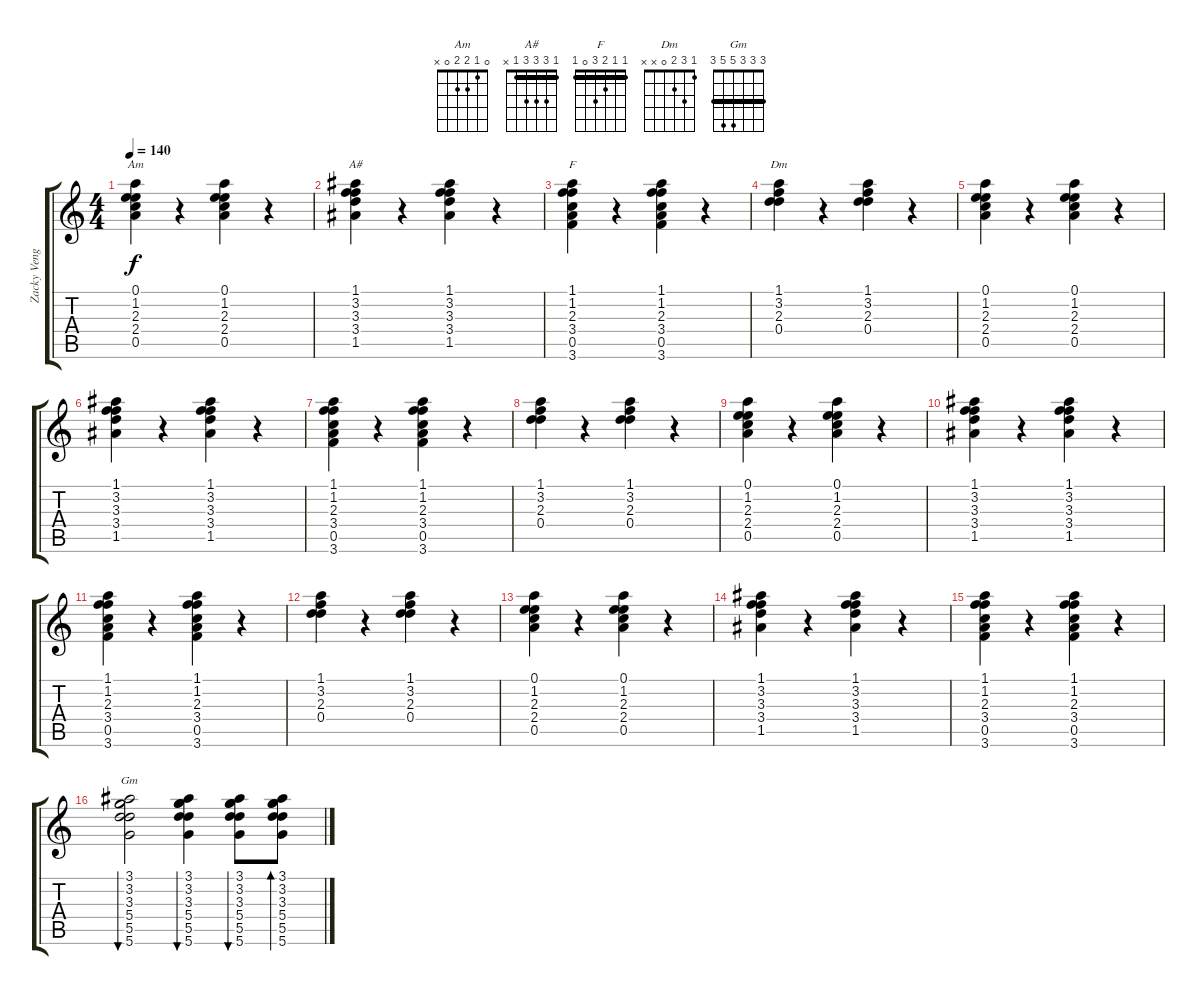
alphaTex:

\track ("Zacky Vengeance" "Zacky Veng") {instrument acousticguitarsteel}
\staff {score tabs}
\tuning (E4 B3 G4 D4 A3 D3) {hide}
\chord ("Am" 0 1 2 2 0 x)
\chord ("A#" 1 3 3 3 1 x) {barre 1}
\chord ("F" 1 1 2 3 0 1) {barre 1}
\chord ("Dm" 1 3 2 0 x x)
\chord ("Gm" 3 3 3 5 5 3) {barre 3}
\ts (4 4)
\tempo 140
\clef g2
\ks c
(0.1 1.2 2.3 2.4 0.5).4{ch "Am" dy f} r.4 (0.1 1.2 2.3 2.4 0.5).4 r.4 |
(1.1 3.2 3.3 3.4 1.5).4{ch "A#"} r.4 (1.1 3.2 3.3 3.4 1.5).4 r.4 |
(1.1 1.2 2.3 3.4 0.5 3.6).4{ch "F"} r.4 (1.1 1.2 2.3 3.4 0.5 3.6).4 r.4 |
(1.1 3.2 2.3 0.4).4{ch "Dm"} r.4 (1.1 3.2 2.3 0.4).4 r.4 |
(0.1 1.2 2.3 2.4 0.5).4 r.4 (0.1 1.2 2.3 2.4 0.5).4 r.4 |
(1.1 3.2 3.3 3.4 1.5).4 r.4 (1.1 3.2 3.3 3.4 1.5).4 r.4 |
(1.1 1.2 2.3 3.4 0.5 3.6).4 r.4 (1.1 1.2 2.3 3.4 0.5 3.6).4 r.4 |
(1.1 3.2 2.3 0.4).4 r.4 (1.1 3.2 2.3 0.4).4 r.4 |
(0.1 1.2 2.3 2.4 0.5).4 r.4 (0.1 1.2 2.3 2.4 0.5).4 r.4 |
(1.1 3.2 3.3 3.4 1.5).4 r.4 (1.1 3.2 3.3 3.4 1.5).4 r.4 |
(1.1 1.2 2.3 3.4 0.5 3.6).4 r.4 (1.1 1.2 2.3 3.4 0.5 3.6).4 r.4 |
(1.1 3.2 2.3 0.4).4 r.4 (1.1 3.2 2.3 0.4).4 r.4 |
(0.1 1.2 2.3 2.4 0.5).4 r.4 (0.1 1.2 2.3 2.4 0.5).4 r.4 |
(1.1 3.2 3.3 3.4 1.5).4 r.4 (1.1 3.2 3.3 3.4 1.5).4 r.4 |
(1.1 1.2 2.3 3.4 0.5 3.6).4 r.4 (1.1 1.2 2.3 3.4 0.5 3.6).4 r.4 |
(3.1 3.2 3.3 5.4 5.5 5.6).2{bu 60 ch "Gm"} (3.1 3.2 3.3 5.4 5.5 5.6).4{bu 60} (3.1 3.2 3.3 5.4 5.5 5.6).8{bu 60} (3.1 3.2 3.3 5.4 5.5 5.6).8{bd 60}
